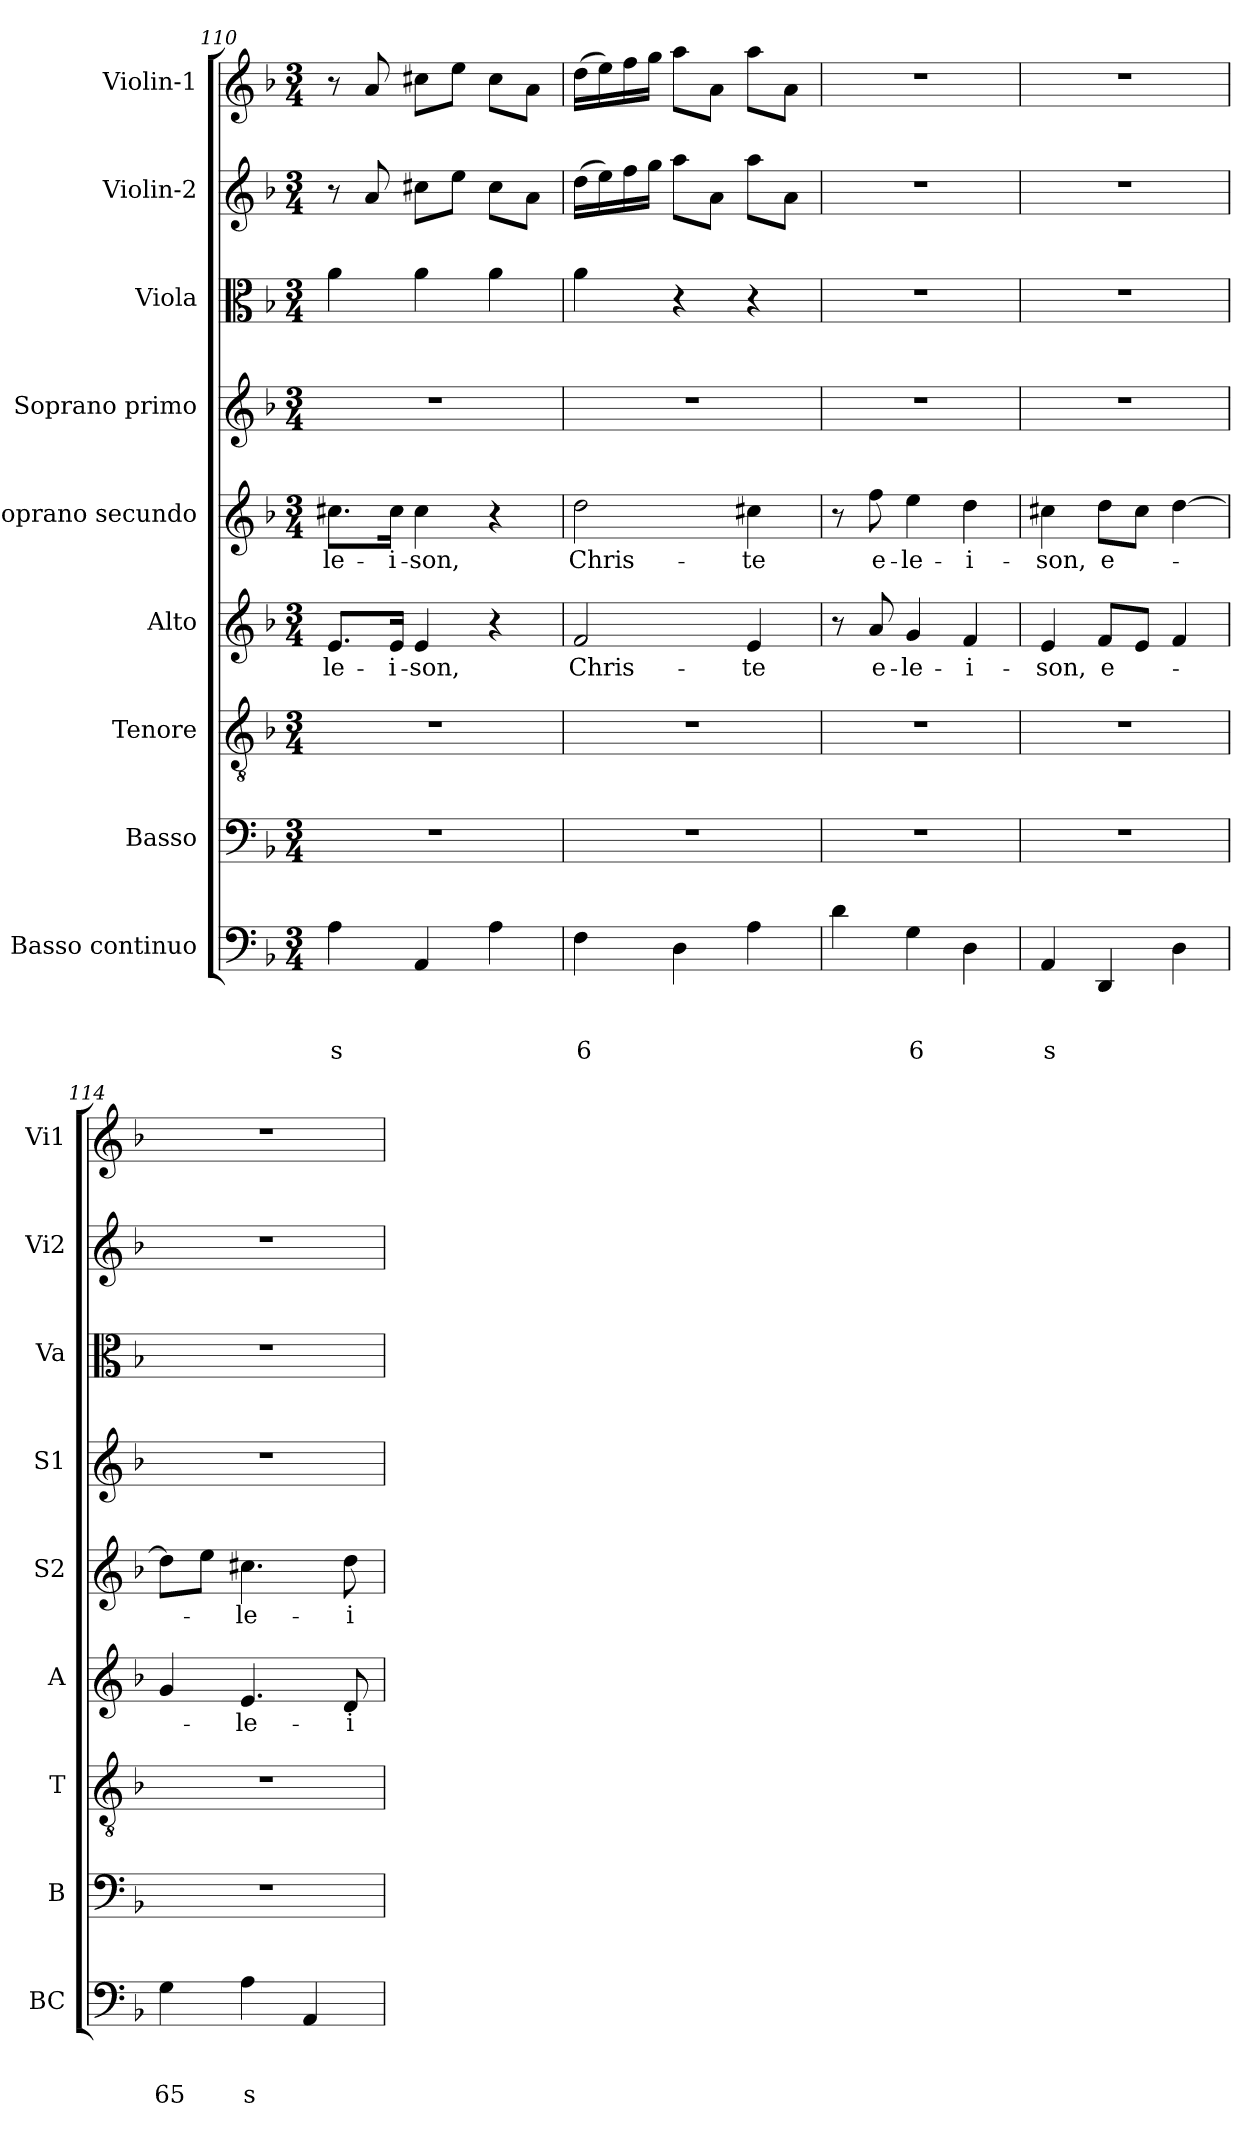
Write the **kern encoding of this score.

**kern	**text	**text	**text	**kern	**kern	**kern	**text	**kern	**text	**kern	**kern	**kern	**kern
*part9	*part9	*part9	*part9	*part8	*part7	*part6	*part6	*part5	*part5	*part4	*part3	*part2	*part1
*staff9	*staff9	*staff9	*staff9	*staff8	*staff7	*staff6	*staff6	*staff5	*staff5	*staff4	*staff3	*staff2	*staff1
*I"Basso continuo	*	*	*	*I"Basso	*I"Tenore	*I"Alto	*	*I"Soprano secundo	*	*I"Soprano primo	*I"Viola	*I"Violin-2	*I"Violin-1
*I'BC	*	*	*	*I'B	*I'T	*I'A	*	*I'S2	*	*I'S1	*I'Va	*I'Vi2	*I'Vi1
*clefF4	*	*	*	*clefF4	*clefGv2	*clefG2	*	*clefG2	*	*clefG2	*clefC3	*clefG2	*clefG2
*k[b-]	*	*	*	*k[b-]	*k[b-]	*k[b-]	*	*k[b-]	*	*k[b-]	*k[b-]	*k[b-]	*k[b-]
*F:	*	*	*	*F:	*F:	*F:	*	*F:	*	*F:	*F:	*F:	*F:
*M3/4	*	*	*	*M3/4	*M3/4	*M3/4	*	*M3/4	*	*M3/4	*M3/4	*M3/4	*M3/4
=110	=110	=110	=110	=110	=110	=110	=110	=110	=110	=110	=110	=110	=110
!	!	!	!LO:LY:b	!	!	!	!LO:LY:b	!	!LO:LY:b	!	!	!	!
4A\	.	.	s	2.r	2.r	8.e/L	-le-	8.cc#X\L	-le-	2.r	4a\	8r	8r
.	.	.	.	.	.	.	.	.	.	.	.	8a/	8a/
!	!	!	!	!	!	!	!LO:LY:b	!	!LO:LY:b	!	!	!	!
.	.	.	.	.	.	16e/Jk	-i-	16cc#\Jk	-i-	.	.	.	.
!	!	!	!	!	!	!	!LO:LY:b	!	!LO:LY:b	!	!	!	!
4AA/	.	.	.	.	.	4e/	-son,	4cc#\	-son,	.	4a\	8cc#X\L	8cc#X\L
.	.	.	.	.	.	.	.	.	.	.	.	8ee\J	8ee\J
4A\	.	.	.	.	.	4r	.	4r	.	.	4a\	8cc#\L	8cc#\L
.	.	.	.	.	.	.	.	.	.	.	.	8a\J	8a\J
=111	=111	=111	=111	=111	=111	=111	=111	=111	=111	=111	=111	=111	=111
!	!	!	!LO:LY:b	!	!	!	!LO:LY:b	!	!LO:LY:b	!	!	!	!
4F\	.	.	6	2.r	2.r	2f/	Chris-	2dd\	Chris-	2.r	4a\	(>16dd\LL	(>16dd\LL
.	.	.	.	.	.	.	.	.	.	.	.	16ee\)	16ee\)
.	.	.	.	.	.	.	.	.	.	.	.	16ff\	16ff\
.	.	.	.	.	.	.	.	.	.	.	.	16gg\JJ	16gg\JJ
4D\	.	.	.	.	.	.	.	.	.	.	4r	8aa\L	8aa\L
.	.	.	.	.	.	.	.	.	.	.	.	8a\J	8a\J
!	!	!	!	!	!	!	!LO:LY:b	!	!LO:LY:b	!	!	!	!
4A\	.	.	.	.	.	4e/	-te	4cc#X\	-te	.	4r	8aa\L	8aa\L
.	.	.	.	.	.	.	.	.	.	.	.	8a\J	8a\J
=112	=112	=112	=112	=112	=112	=112	=112	=112	=112	=112	=112	=112	=112
4d\	.	.	.	2.r	2.r	8r	.	8r	.	2.r	2.r	2.r	2.r
!	!	!	!	!	!	!	!LO:LY:b	!	!LO:LY:b	!	!	!	!
.	.	.	.	.	.	8a/	e-	8ff\	e-	.	.	.	.
!	!	!	!LO:LY:b	!	!	!	!LO:LY:b	!	!LO:LY:b	!	!	!	!
4G\	.	.	6	.	.	4g/	-le-	4ee\	-le-	.	.	.	.
!	!	!	!	!	!	!	!LO:LY:b	!	!LO:LY:b	!	!	!	!
4D\	.	.	.	.	.	4f/	-i-	4dd\	-i-	.	.	.	.
=113	=113	=113	=113	=113	=113	=113	=113	=113	=113	=113	=113	=113	=113
!	!	!	!LO:LY:b	!	!	!	!LO:LY:b	!	!LO:LY:b	!	!	!	!
4AA/	.	.	s	2.r	2.r	4e/	-son,	4cc#X\	-son,	2.r	2.r	2.r	2.r
!	!	!	!	!	!	!	!LO:LY:b	!	!LO:LY:b	!	!	!	!
4DD/	.	.	.	.	.	8f/L	e-	8dd\L	e-	.	.	.	.
.	.	.	.	.	.	8e/J	.	8cc#\J	.	.	.	.	.
4D\	.	.	.	.	.	4f/	.	[4dd\	.	.	.	.	.
!!LO:PB:g=z
=114	=114	=114	=114	=114	=114	=114	=114	=114	=114	=114	=114	=114	=114
!	!	!	!LO:LY:b	!	!	!	!	!	!	!	!	!	!
4G\	.	.	65	2.r	2.r	4g/	.	8dd\L]	.	2.r	2.r	2.r	2.r
.	.	.	.	.	.	.	.	8ee\J	.	.	.	.	.
!	!	!	!LO:LY:b	!	!	!	!LO:LY:b	!	!LO:LY:b	!	!	!	!
4A\	.	.	s	.	.	4.e/	-le-	4.cc#X\	-le-	.	.	.	.
4AA/	.	.	.	.	.	.	.	.	.	.	.	.	.
!	!	!	!	!	!	!	!LO:LY:b	!	!LO:LY:b	!	!	!	!
.	.	.	.	.	.	8d/	-i-	8dd\	-i-	.	.	.	.
=	=	=	=	=	=	=	=	=	=	=	=	=	=
*-	*-	*-	*-	*-	*-	*-	*-	*-	*-	*-	*-	*-	*-
